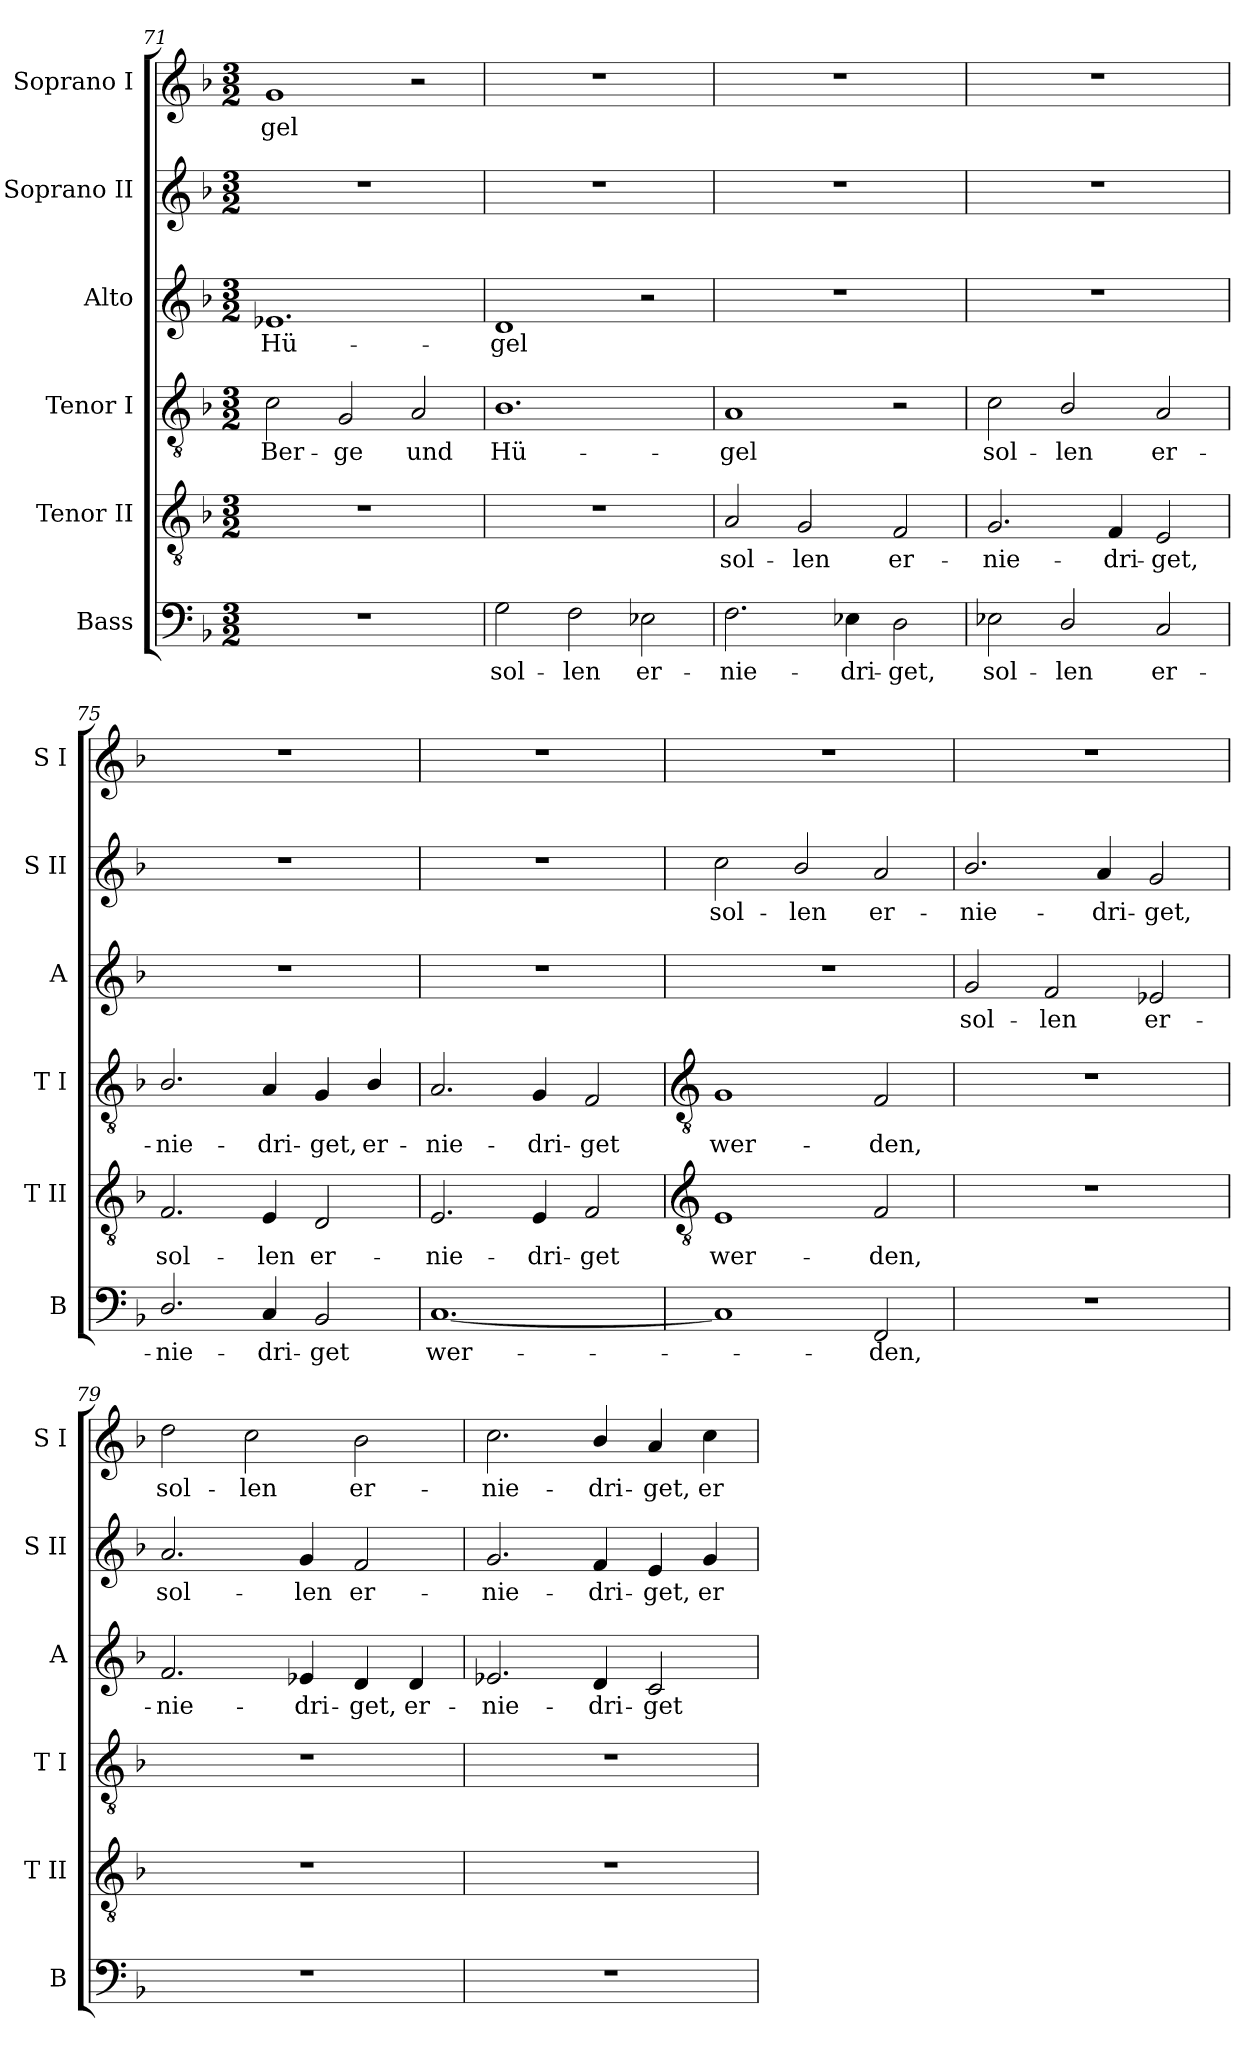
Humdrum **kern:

**kern	**text	**kern	**text	**kern	**text	**kern	**text	**kern	**text	**kern	**text
*part6	*part6	*part5	*part5	*part4	*part4	*part3	*part3	*part2	*part2	*part1	*part1
*staff6	*staff6	*staff5	*staff5	*staff4	*staff4	*staff3	*staff3	*staff2	*staff2	*staff1	*staff1
*I"Bass	*	*I"Tenor II	*	*I"Tenor I	*	*I"Alto	*	*I"Soprano II	*	*I"Soprano I	*
*I'B	*	*I'T II	*	*I'T I	*	*I'A	*	*I'S II	*	*I'S I	*
*clefF4	*	*clefGv2	*	*clefGv2	*	*clefG2	*	*clefG2	*	*clefG2	*
*k[b-]	*	*k[b-]	*	*k[b-]	*	*k[b-]	*	*k[b-]	*	*k[b-]	*
*F:	*	*F:	*	*F:	*	*F:	*	*F:	*	*F:	*
*M3/2	*	*M3/2	*	*M3/2	*	*M3/2	*	*M3/2	*	*M3/2	*
=71	=71	=71	=71	=71	=71	=71	=71	=71	=71	=71	=71
!LO:N:vis=1	!	!LO:N:vis=1	!	!	!LO:LY:b	!	!LO:LY:b	!LO:N:vis=1	!	!	!LO:LY:b
1.r	.	1.r	.	2c	Ber-	1.e-X	Hü-	1.r	.	1g	-gel
!	!	!	!	!	!LO:LY:b	!	!	!	!	!	!
.	.	.	.	2G	-ge	.	.	.	.	.	.
!	!	!	!	!	!LO:LY:b	!	!	!	!	!	!
.	.	.	.	2A	und	.	.	.	.	2r	.
=72	=72	=72	=72	=72	=72	=72	=72	=72	=72	=72	=72
!	!LO:LY:b	!LO:N:vis=1	!	!	!LO:LY:b	!	!LO:LY:b	!LO:N:vis=1	!	!LO:N:vis=1	!
2G	sol-	1.r	.	1.B-	Hü-	1d	-gel	1.r	.	1.r	.
!	!LO:LY:b	!	!	!	!	!	!	!	!	!	!
2F	-len	.	.	.	.	.	.	.	.	.	.
!	!LO:LY:b	!	!	!	!	!	!	!	!	!	!
2E-X	er-	.	.	.	.	2r	.	.	.	.	.
=73	=73	=73	=73	=73	=73	=73	=73	=73	=73	=73	=73
!	!LO:LY:b	!	!LO:LY:b	!	!LO:LY:b	!LO:N:vis=1	!	!LO:N:vis=1	!	!LO:N:vis=1	!
2.F	-nie-	2A	sol-	1A	-gel	1.r	.	1.r	.	1.r	.
!	!	!	!LO:LY:b	!	!	!	!	!	!	!	!
.	.	2G	-len	.	.	.	.	.	.	.	.
!	!LO:LY:b	!	!	!	!	!	!	!	!	!	!
4E-X	-dri-	.	.	.	.	.	.	.	.	.	.
!	!LO:LY:b	!	!LO:LY:b	!	!	!	!	!	!	!	!
2D	-get,	2F	er-	2r	.	.	.	.	.	.	.
=74	=74	=74	=74	=74	=74	=74	=74	=74	=74	=74	=74
!	!LO:LY:b	!	!LO:LY:b	!	!LO:LY:b	!LO:N:vis=1	!	!LO:N:vis=1	!	!LO:N:vis=1	!
2E-X	sol-	2.G	-nie-	2c	sol-	1.r	.	1.r	.	1.r	.
!	!LO:LY:b	!	!	!	!LO:LY:b	!	!	!	!	!	!
2D/	-len	.	.	2B-/	-len	.	.	.	.	.	.
!	!	!	!LO:LY:b	!	!	!	!	!	!	!	!
.	.	4F	-dri-	.	.	.	.	.	.	.	.
!	!LO:LY:b	!	!LO:LY:b	!	!LO:LY:b	!	!	!	!	!	!
2C	er-	2E	-get,	2A	er-	.	.	.	.	.	.
=75	=75	=75	=75	=75	=75	=75	=75	=75	=75	=75	=75
!	!LO:LY:b	!	!LO:LY:b	!	!LO:LY:b	!LO:N:vis=1	!	!LO:N:vis=1	!	!LO:N:vis=1	!
2.D/	-nie-	2.F	sol-	2.B-/	-nie-	1.r	.	1.r	.	1.r	.
!	!LO:LY:b	!	!LO:LY:b	!	!LO:LY:b	!	!	!	!	!	!
4C	-dri-	4E	-len	4A	-dri-	.	.	.	.	.	.
!	!LO:LY:b	!	!LO:LY:b	!	!LO:LY:b	!	!	!	!	!	!
2BB-	-get	2D	er-	4G	-get,	.	.	.	.	.	.
!	!	!	!	!	!LO:LY:b	!	!	!	!	!	!
.	.	.	.	4B-/	er-	.	.	.	.	.	.
=76	=76	=76	=76	=76	=76	=76	=76	=76	=76	=76	=76
!	!LO:LY:b	!	!LO:LY:b	!	!LO:LY:b	!LO:N:vis=1	!	!LO:N:vis=1	!	!LO:N:vis=1	!
[1.C	wer-	2.E	-nie-	2.A	-nie-	1.r	.	1.r	.	1.r	.
!	!	!	!LO:LY:b	!	!LO:LY:b	!	!	!	!	!	!
.	.	4E	-dri-	4G	-dri-	.	.	.	.	.	.
!	!	!	!LO:LY:b	!	!LO:LY:b	!	!	!	!	!	!
.	.	2F	-get	2F	-get	.	.	.	.	.	.
!!LO:LB:g=z
=77	=77	=77	=77	=77	=77	=77	=77	=77	=77	=77	=77
*	*	*clefGv2	*	*clefGv2	*	*	*	*	*	*	*
!	!	!	!LO:LY:b	!	!LO:LY:b	!LO:N:vis=1	!	!	!LO:LY:b	!LO:N:vis=1	!
1C]	.	1E	wer-	1G	wer-	1.r	.	2cc	sol-	1.r	.
!	!	!	!	!	!	!	!	!	!LO:LY:b	!	!
.	.	.	.	.	.	.	.	2b-/	-len	.	.
!	!LO:LY:b	!	!LO:LY:b	!	!LO:LY:b	!	!	!	!LO:LY:b	!	!
2FF	den,	2F	-den,	2F	-den,	.	.	2a	er-	.	.
=78	=78	=78	=78	=78	=78	=78	=78	=78	=78	=78	=78
!LO:N:vis=1	!	!LO:N:vis=1	!	!LO:N:vis=1	!	!	!LO:LY:b	!	!LO:LY:b	!LO:N:vis=1	!
1.r	.	1.r	.	1.r	.	2g	sol-	2.b-/	-nie-	1.r	.
!	!	!	!	!	!	!	!LO:LY:b	!	!	!	!
.	.	.	.	.	.	2f	-len	.	.	.	.
!	!	!	!	!	!	!	!	!	!LO:LY:b	!	!
.	.	.	.	.	.	.	.	4a	-dri-	.	.
!	!	!	!	!	!	!	!LO:LY:b	!	!LO:LY:b	!	!
.	.	.	.	.	.	2e-X	er-	2g	-get,	.	.
=79	=79	=79	=79	=79	=79	=79	=79	=79	=79	=79	=79
!LO:N:vis=1	!	!LO:N:vis=1	!	!LO:N:vis=1	!	!	!LO:LY:b	!	!LO:LY:b	!	!LO:LY:b
1.r	.	1.r	.	1.r	.	2.f	-nie-	2.a	sol-	2dd	sol-
!	!	!	!	!	!	!	!	!	!	!	!LO:LY:b
.	.	.	.	.	.	.	.	.	.	2cc	-len
!	!	!	!	!	!	!	!LO:LY:b	!	!LO:LY:b	!	!
.	.	.	.	.	.	4e-X	-dri-	4g	-len	.	.
!	!	!	!	!	!	!	!LO:LY:b	!	!LO:LY:b	!	!LO:LY:b
.	.	.	.	.	.	4d	-get,	2f	er-	2b-	er-
!	!	!	!	!	!	!	!LO:LY:b	!	!	!	!
.	.	.	.	.	.	4d	er-	.	.	.	.
=80	=80	=80	=80	=80	=80	=80	=80	=80	=80	=80	=80
!LO:N:vis=1	!	!LO:N:vis=1	!	!LO:N:vis=1	!	!	!LO:LY:b	!	!LO:LY:b	!	!LO:LY:b
1.r	.	1.r	.	1.r	.	2.e-X	-nie-	2.g	-nie-	2.cc	-nie-
!	!	!	!	!	!	!	!LO:LY:b	!	!LO:LY:b	!	!LO:LY:b
.	.	.	.	.	.	4d	-dri-	4f	-dri-	4b-/	-dri-
!	!	!	!	!	!	!	!LO:LY:b	!	!LO:LY:b	!	!LO:LY:b
.	.	.	.	.	.	2c	-get	4e	-get,	4a	-get,
!	!	!	!	!	!	!	!	!	!LO:LY:b	!	!LO:LY:b
.	.	.	.	.	.	.	.	4g	er-	4cc	er-
=	=	=	=	=	=	=	=	=	=	=	=
*-	*-	*-	*-	*-	*-	*-	*-	*-	*-	*-	*-
